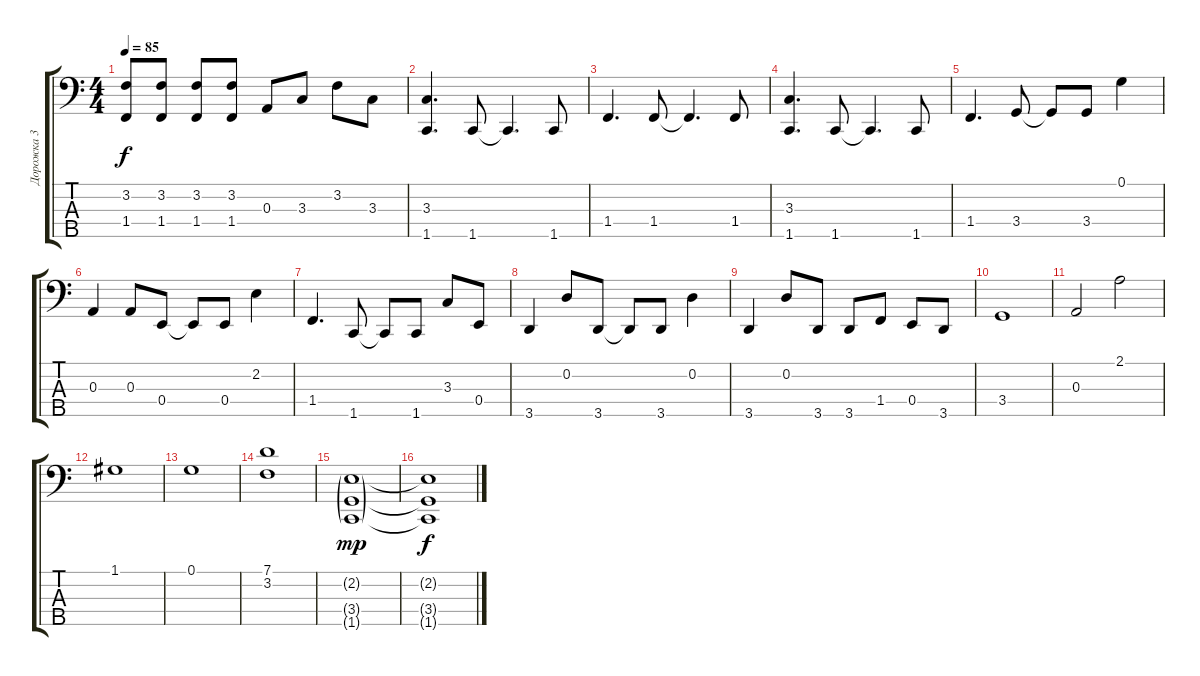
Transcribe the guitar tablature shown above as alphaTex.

\track ("Дорожка 3" "Дорожка 3") {instrument electricbassfinger}
\staff {score tabs}
\tuning (G2 D2 A1 E1 B0) {hide}
\ts (4 4)
\tempo 85
\clef f4
\ks c
(3.2 1.4).8{dy f} (3.2 1.4).8 (3.2 1.4).8 (3.2 1.4).8 0.3.8 3.3.8 3.2.8 3.3.8 |
(3.3 1.5).4{d} 1.5.8 1.5{t}.4{d} 1.5.8 |
1.4.4{d} 1.4.8 1.4{t}.4{d} 1.4.8 |
(3.3 1.5).4{d} 1.5.8 1.5{t}.4{d} 1.5.8 |
1.4.4{d} 3.4.8 3.4{t}.8 3.4.8 0.1.4 |
0.3.4 0.3.8 0.4.8 0.4{t}.8 0.4.8 2.2.4 |
1.4.4{d} 1.5.8 1.5{t}.8 1.5.8 3.3.8 0.4.8 |
3.5.4 0.2.8 3.5.8 3.5{t}.8 3.5.8 0.2.4 |
3.5.4 0.2.8 3.5.8 3.5.8 1.4.8 0.4.8 3.5.8 |
3.4.1 |
0.3.2 2.1.2 |
1.1.1 |
0.1.1 |
(7.1 3.2).1 |
(2.2{g} 3.4{g} 1.5{g}).1{dy mp} |
(2.2{t} 3.4{t} 1.5{t}).1{dy f}
